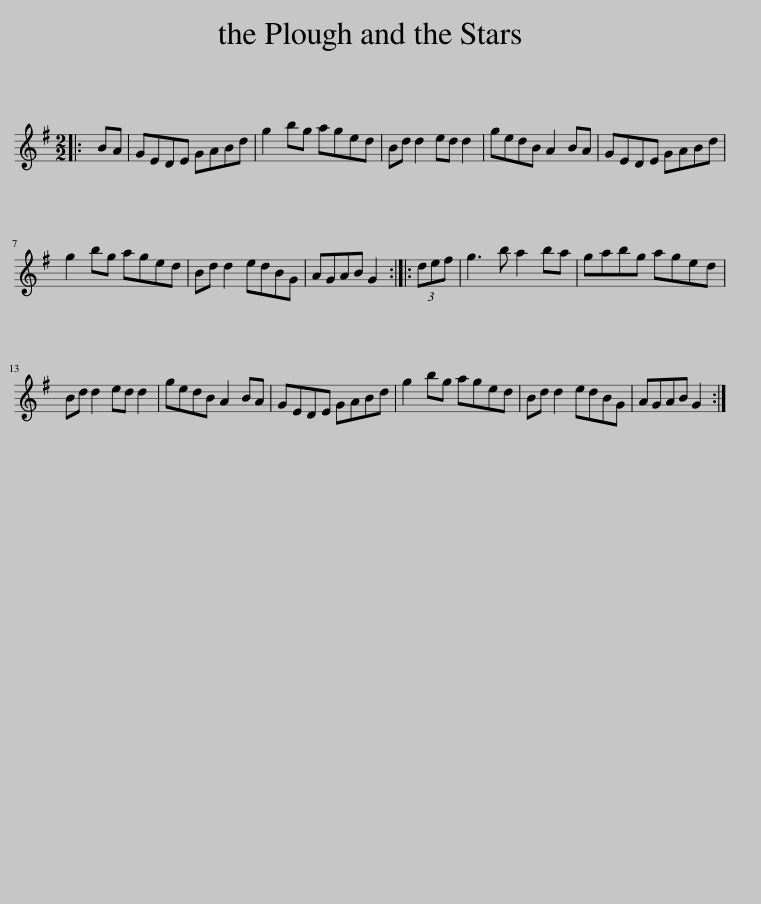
X:1
L:1/8
M:2/2
I:linebreak $
K:G
V:1 treble
V:1
|: BA | GEDE GABd | g2 bg aged | Bd d2 ed d2 | gedB A2 BA | %5
 GEDE GABd |$ g2 bg aged | Bd d2 edBG | AGAB G2 :: (3def | %10
 g3 b a2 ba | gabg aged |$ Bd d2 ed d2 | gedB A2 BA | GEDE GABd | %15
 g2 bg aged | Bd d2 edBG | AGAB G2 :| %18
